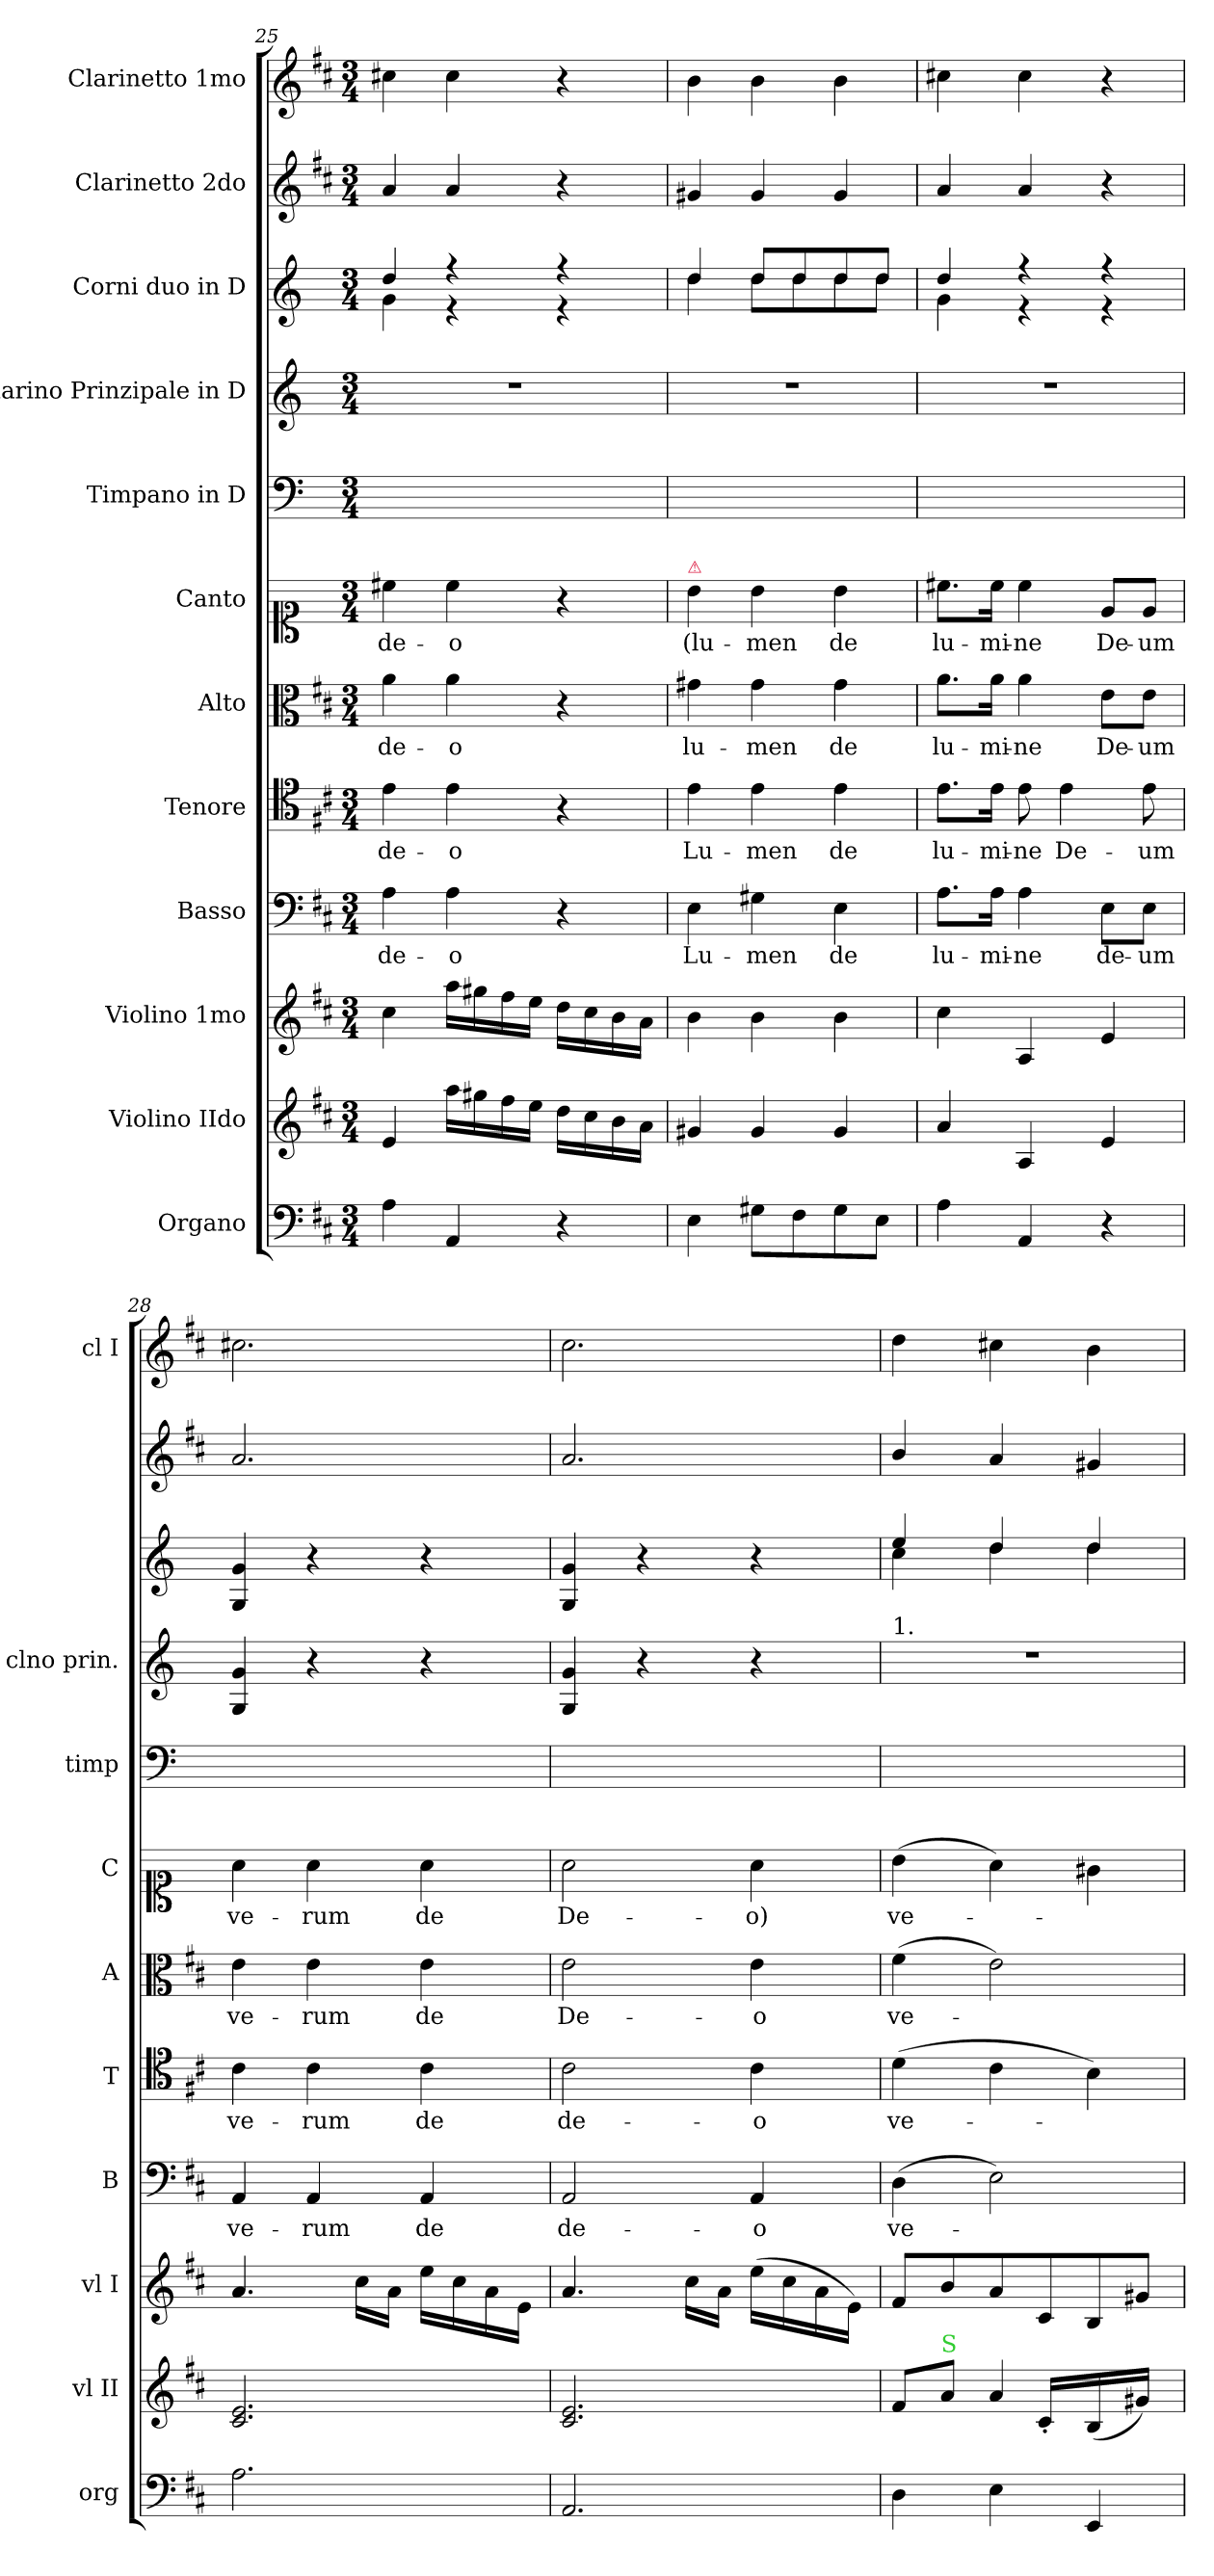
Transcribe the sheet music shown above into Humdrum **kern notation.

**kern	**kern	**kern	**kern	**text	**kern	**text	**kern	**text	**kern	**text	**kern	**kern	**kern	**kern	**kern
*part12	*part11	*part10	*part9	*part9	*part8	*part8	*part7	*part7	*part6	*part6	*part5	*part4	*part3	*part2	*part1
*staff12	*staff11	*staff10	*staff9	*staff9	*staff8	*staff8	*staff7	*staff7	*staff6	*staff6	*staff5	*staff4	*staff3	*staff2	*staff1
*I"Organo	*I"Violino IIdo	*I"Violino 1mo	*I"Basso	*	*I"Tenore	*	*I"Alto	*	*I"Canto	*	*I"Timpano in D	*I"Clarino Prinzipale in D	*I"Corni duo in D	*I"Clarinetto 2do	*I"Clarinetto 1mo
*I'org	*I'vl II	*I'vl I	*I'B	*	*I'T	*	*I'A	*	*I'C	*	*I'timp	*I'clno prin.	*	*	*I'cl I
*clefF4	*clefG2	*clefG2	*clefF4	*	*clefC4	*	*clefC3	*	*clefC1	*	*clefF4	*clefG2	*clefG2	*clefG2	*clefG2
*	*	*	*	*	*	*	*	*	*	*	*ITrd-1c-2	*ITrd-1c-2	*ITrd6c10	*	*
*k[f#c#]	*k[f#c#]	*k[f#c#]	*k[f#c#]	*	*k[f#c#]	*	*k[f#c#]	*	*	*	*k[f#c#]	*k[f#c#]	*k[f#c#]	*k[f#c#]	*k[f#c#]
*M3/4	*M3/4	*M3/4	*M3/4	*	*M3/4	*	*M3/4	*	*M3/4	*	*M3/4	*M3/4	*M3/4	*M3/4	*M3/4
=25	=25	=25	=25	=25	=25	=25	=25	=25	=25	=25	=25	=25	=25	=25	=25
*	*	*	*	*	*	*	*	*	*	*	*	*	*^	*	*
4A\	4e/	4cc#\	4A\	de-	4e\	de-	4a\	de-	4cc#\	de-	2.ryy	2.r	4A\	4e/	4a/	4cc#X\
4AA/	16aa\LL	16aa\LL	4A\	-o	4e\	-o	4a\	-o	4cc#\	-o	.	.	4r	4r	4a/	4cc#\
.	16gg#X\	16gg#X\	.	.	.	.	.	.	.	.	.	.	.	.	.	.
.	16ff#\	16ff#\	.	.	.	.	.	.	.	.	.	.	.	.	.	.
.	16ee\JJ	16ee\JJ	.	.	.	.	.	.	.	.	.	.	.	.	.	.
4r	16dd\LL	16dd\LL	4r	.	4r	.	4r	.	4r	.	.	.	4r	4r	4r	4r
.	16cc#\	16cc#\	.	.	.	.	.	.	.	.	.	.	.	.	.	.
.	16b\	16b\	.	.	.	.	.	.	.	.	.	.	.	.	.	.
.	16a\JJ	16a\JJ	.	.	.	.	.	.	.	.	.	.	.	.	.	.
=26	=26	=26	=26	=26	=26	=26	=26	=26	=26	=26	=26	=26	=26	=26	=26	=26
!	!	!	!	!	!	!	!	!	!LO:TX:a:color=crimson:t=⚠	!	!	!	!	!	!	!
4E\	4g#X/	4b\	4E\	Lu-	4e\	Lu-	4g#X\	lu-	4b\	(lu-	2.ryy	2.r	4e/	4e\	4g#X/	4b\
8G#X\L	4g#/	4b\	4G#X\	-men	4e\	-men	4g#\	-men	4b\	-men	.	.	8e/L	8e\L	4g#/	4b\
8F#\	.	.	.	.	.	.	.	.	.	.	.	.	8e/	8e\	.	.
8G#\	4g#/	4b\	4E\	de	4e\	de	4g#\	de	4b\	de	.	.	8e/	8e\	4g#/	4b\
8E\J	.	.	.	.	.	.	.	.	.	.	.	.	8e/J	8e\J	.	.
=27	=27	=27	=27	=27	=27	=27	=27	=27	=27	=27	=27	=27	=27	=27	=27	=27
4A\	4a/	4cc#\	8.A\L	lu-	8.e\L	lu-	8.a\L	lu-	8.cc#\L	lu-	2.ryy	2.r	4A\	4e/	4a/	4cc#X\
.	.	.	16A\Jk	-mi-	16e\Jk	-mi-	16a\Jk	-mi-	16cc#\Jk	-mi-	.	.	.	.	.	.
4AA/	4A/	4A/	4A\	-ne	8e\	-ne	4a\	-ne	4cc#\	-ne	.	.	4r	4r	4a/	4cc#\
.	.	.	.	.	4e\	De-	.	.	.	.	.	.	.	.	.	.
4r	4e/	4e/	8E\L	de-	.	.	8e\L	De-	8e/L	De-	.	.	4r	4r	4r	4r
.	.	.	8E\J	-um	8e\	-um	8e\J	-um	8e/J	-um	.	.	.	.	.	.
*	*	*	*	*	*	*	*	*	*	*	*	*	*v	*v	*	*
=28	=28	=28	=28	=28	=28	=28	=28	=28	=28	=28	=28	=28	=28	=28	=28
2.A\	2.c#/ 2.e/	4.a/	4AA/	ve-	4c#\	ve-	4e\	ve-	4a\	ve-	2.ryy	4A/ 4a/	4AA/ 4A/	2.a/	2.cc#X\
.	.	.	4AA/	-rum	4c#\	-rum	4e\	-rum	4a\	-rum	.	4r	4r	.	.
.	.	16cc#\LL	.	.	.	.	.	.	.	.	.	.	.	.	.
.	.	16a\JJ	.	.	.	.	.	.	.	.	.	.	.	.	.
.	.	16ee\LL	4AA/	de	4c#\	de	4e\	de	4a\	de	.	4r	4r	.	.
.	.	16cc#\	.	.	.	.	.	.	.	.	.	.	.	.	.
.	.	16a\	.	.	.	.	.	.	.	.	.	.	.	.	.
.	.	16e\JJ	.	.	.	.	.	.	.	.	.	.	.	.	.
=29	=29	=29	=29	=29	=29	=29	=29	=29	=29	=29	=29	=29	=29	=29	=29
2.AA/	2.c#/ 2.e/	4.a/	2AA/	de-	2c#\	de-	2e\	De-	2a\	De-	2.ryy	4A/ 4a/	4AA/ 4A/	2.a/	2.cc#\
.	.	.	.	.	.	.	.	.	.	.	.	4r	4r	.	.
.	.	16cc#\LL	.	.	.	.	.	.	.	.	.	.	.	.	.
.	.	16a\JJ	.	.	.	.	.	.	.	.	.	.	.	.	.
.	.	(16ee\LL	4AA/	-o	4c#\	-o	4e\	-o	4a\	-o)	.	4r	4r	.	.
.	.	16cc#\	.	.	.	.	.	.	.	.	.	.	.	.	.
.	.	16a\	.	.	.	.	.	.	.	.	.	.	.	.	.
.	.	16e\JJ)	.	.	.	.	.	.	.	.	.	.	.	.	.
=30	=30	=30	=30	=30	=30	=30	=30	=30	=30	=30	=30	=30	=30	=30	=30
*	*	*	*	*	*	*	*	*	*	*	*	*	*^	*	*
!	!	!	!	!	!	!	!	!	!	!	!	!LO:TX:a:t=1.	!	!	!	!
4D\	8f#/L	8f#/L	(4D\	ve-	(4d\	ve-	(4f#\	ve-	(4b\	ve-	2.ryy	2.r	4d\	4f#/	4b/	4dd\
!	!LO:TX:a:color=limegreen:t=S	!	!	!	!	!	!	!	!	!	!	!	!	!	!	!
.	8a/J	8b/	.	.	.	.	.	.	.	.	.	.	.	.	.	.
!	!LO:N:vis=4	!	!	!	!	!	!	!	!	!	!	!	!	!	!	!
4E\	8a/	8a/	2E\)	.	4c#\	.	2e\)	.	4a\)	.	.	.	4e\	4e/	4a/	4cc#X\
!	!LO:N:vis=16	!	!	!	!	!	!	!	!	!	!	!	!	!	!	!
.	8c#'/LL	8c#/	.	.	.	.	.	.	.	.	.	.	.	.	.	.
!	!LO:N:vis=16	!	!	!	!	!	!	!	!	!	!	!	!	!	!	!
4EE/	(8B/	8B/	.	.	4B\)	.	.	.	4g#X\	.	.	.	4e\	4e/	4g#X/	4b\
!	!LO:N:vis=16	!	!	!	!	!	!	!	!	!	!	!	!	!	!	!
.	8g#X/JJ)	8g#X/J	.	.	.	.	.	.	.	.	.	.	.	.	.	.
*	*	*	*	*	*	*	*	*	*	*	*	*	*v	*v	*	*
=	=	=	=	=	=	=	=	=	=	=	=	=	=	=	=
*-	*-	*-	*-	*-	*-	*-	*-	*-	*-	*-	*-	*-	*-	*-	*-
